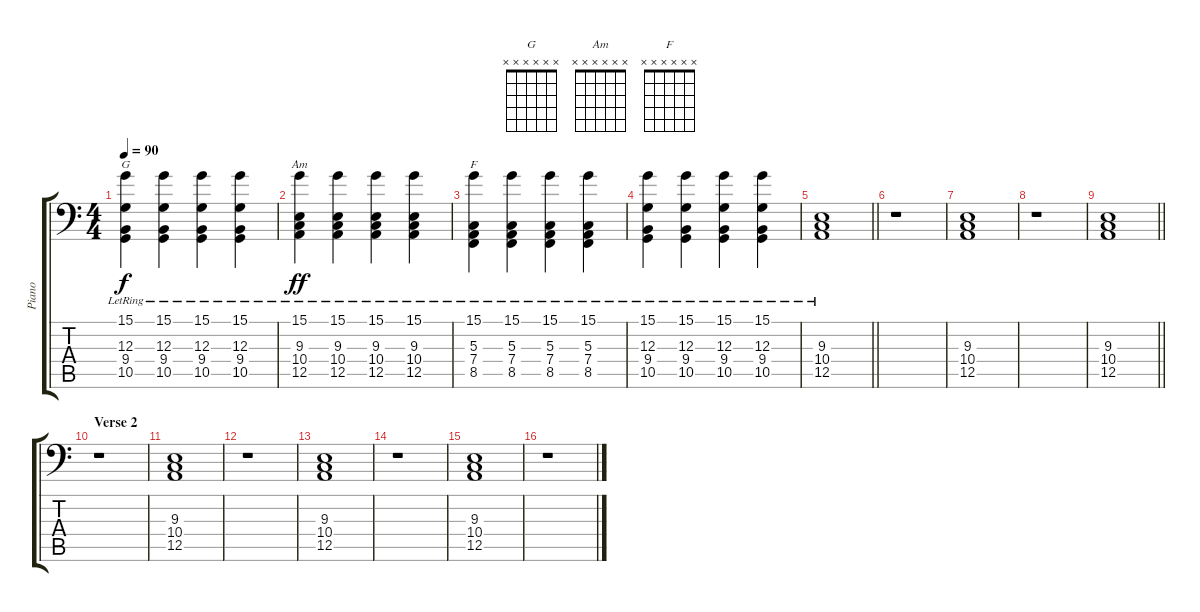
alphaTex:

\track ("Piano" "Piano") {instrument acousticgrandpiano}
\staff {score tabs}
\tuning (E3 B2 G2 D2 A1 C1) {hide}
\chord ("G" x x x x x x)
\chord ("Am" x x x x x x)
\chord ("F" x x x x x x)
\ts (4 4)
\tempo 90
\clef f4
\ks c
(15.1{lr} 12.3{lr} 9.4{lr} 10.5{lr}).4{ch "G" dy f} (15.1{lr} 12.3{lr} 9.4{lr} 10.5{lr}).4 (15.1{lr} 12.3{lr} 9.4{lr} 10.5{lr}).4 (15.1{lr} 12.3{lr} 9.4{lr} 10.5{lr}).4 |
(15.1{lr} 9.3{lr} 10.4{lr} 12.5{lr}).4{ch "Am" dy ff} (15.1{lr} 9.3{lr} 10.4{lr} 12.5{lr}).4 (15.1{lr} 9.3{lr} 10.4{lr} 12.5{lr}).4 (15.1{lr} 9.3{lr} 10.4{lr} 12.5{lr}).4 |
(15.1{lr} 5.3{lr} 7.4{lr} 8.5{lr}).4{ch "F"} (15.1{lr} 5.3{lr} 7.4{lr} 8.5{lr}).4 (15.1{lr} 5.3{lr} 7.4{lr} 8.5{lr}).4 (15.1{lr} 5.3{lr} 7.4{lr} 8.5{lr}).4 |
(15.1{lr} 12.3{lr} 9.4{lr} 10.5{lr}).4 (15.1{lr} 12.3{lr} 9.4{lr} 10.5{lr}).4 (15.1{lr} 12.3{lr} 9.4{lr} 10.5{lr}).4 (15.1{lr} 12.3{lr} 9.4{lr} 10.5{lr}).4 |
\barLineRight lightlight
(9.3{lr} 10.4{lr} 12.5{lr}).1 |
r.1 |
(9.3 10.4 12.5).1 |
r.1 |
\barLineRight lightlight
(9.3 10.4 12.5).1 |
\section ("" "Verse 2")
r.1 |
(9.3 10.4 12.5).1 |
r.1 |
(9.3 10.4 12.5).1 |
r.1 |
(9.3 10.4 12.5).1 |
r.1
